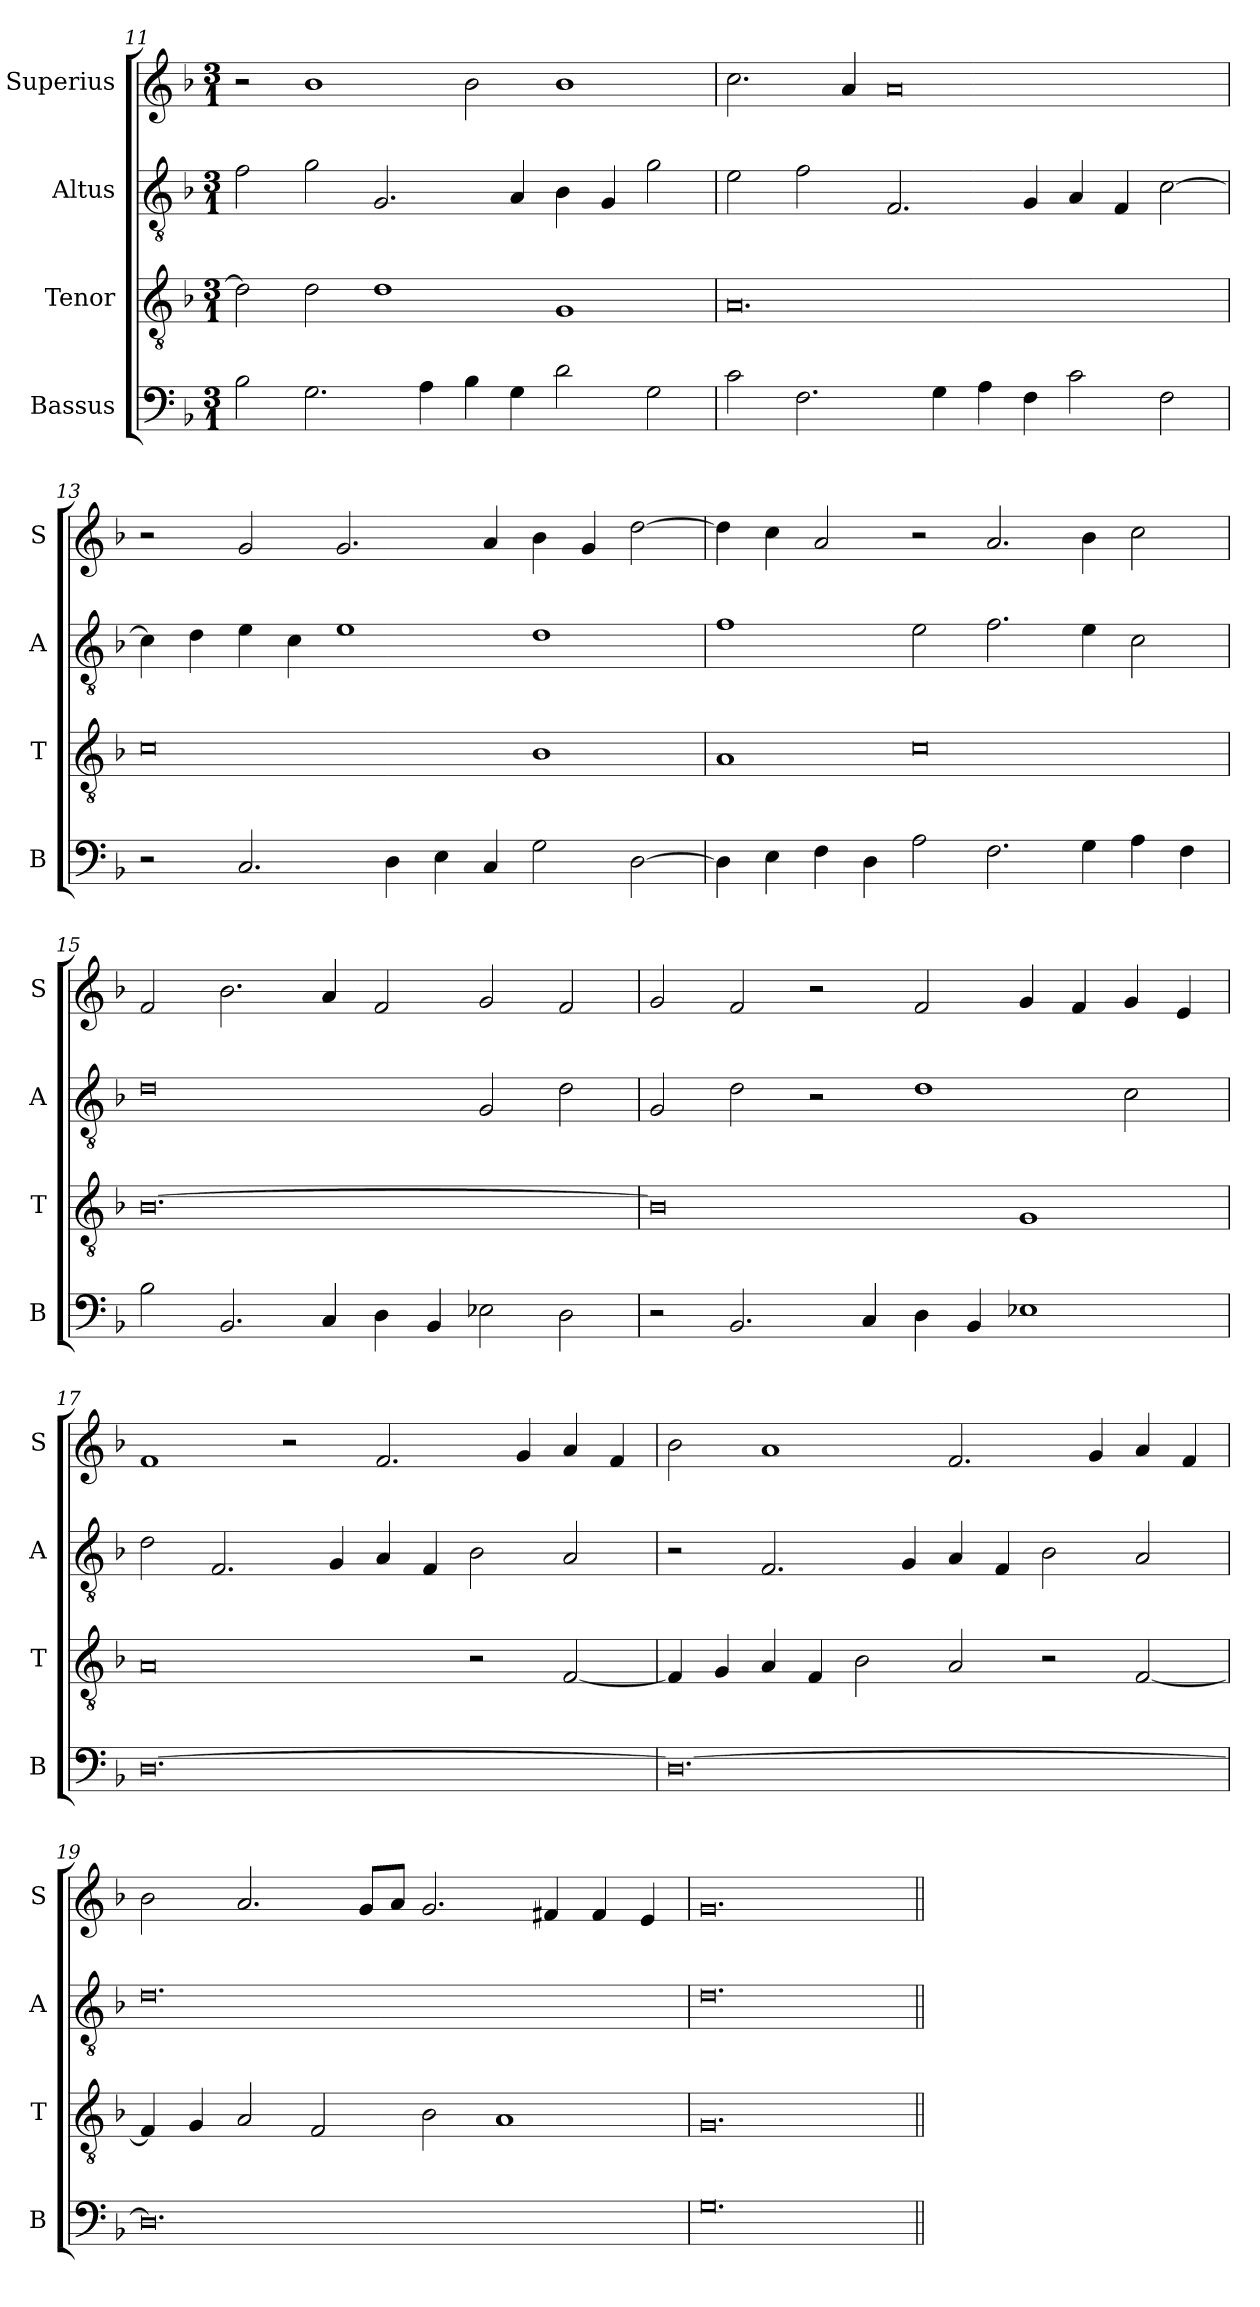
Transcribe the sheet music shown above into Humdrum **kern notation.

**kern	**kern	**kern	**kern
*part4	*part3	*part2	*part1
*staff4	*staff3	*staff2	*staff1
*I"Bassus	*I"Tenor	*I"Altus	*I"Superius
*I'B	*I'T	*I'A	*I'S
*clefF4	*clefGv2	*clefGv2	*clefG2
*k[b-]	*k[b-]	*k[b-]	*k[b-]
*M3/1	*M3/1	*M3/1	*M3/1
=11	=11	=11	=11
2B-\	2d\]	2f\	2r
2.G\	2d\	2g\	1b-
.	1d	2.G/	.
4A\	.	.	.
4B-\	.	.	2b-\
4G\	.	4A/	.
2d\	1G	4B-\	1b-
.	.	4G/	.
2G\	.	2g\	.
=12	=12	=12	=12
2c\	0.A	2e\	2.cc\
2.F\	.	2f\	.
.	.	.	4a/
.	.	2.F/	0a
4G\	.	.	.
4A\	.	.	.
4F\	.	4G/	.
2c\	.	4A/	.
.	.	4F/	.
2F\	.	[2c\	.
=13	=13	=13	=13
2r	0c	4c\]	2r
.	.	4d\	.
2.C/	.	4e\	2g/
.	.	4c\	.
.	.	1e	2.g/
4D\	.	.	.
4E\	.	.	.
4C/	.	.	4a/
2G\	1B-	1d	4b-\
.	.	.	4g/
[2D\	.	.	[2dd\
=14	=14	=14	=14
4D\]	1A	1f	4dd\]
4E\	.	.	4cc\
4F\	.	.	2a/
4D\	.	.	.
2A\	0c	2e\	2r
2.F\	.	2.f\	2.a/
4G\	.	4e\	4b-\
4A\	.	2c\	2cc\
4F\	.	.	.
=15	=15	=15	=15
2B-\	[0.B-	0d	2f/
2.BB-/	.	.	2.b-\
4C/	.	.	4a/
4D\	.	.	2f/
4BB-/	.	.	.
2E-X\	.	2G/	2g/
2D\	.	2d\	2f/
=16	=16	=16	=16
2r	0B-]	2G/	2g/
2.BB-/	.	2d\	2f/
.	.	2r	2r
4C/	.	.	.
4D\	.	1d	2f/
4BB-/	.	.	.
1E-X	1G	.	4g/
.	.	.	4f/
.	.	2c\	4g/
.	.	.	4e/
=17	=17	=17	=17
[0.D	0A	2d\	1f
.	.	2.F/	.
.	.	.	2r
.	.	4G/	.
.	.	4A/	2.f/
.	.	4F/	.
.	2r	2B-\	.
.	.	.	4g/
.	[2F/	2A/	4a/
.	.	.	4f/
=18	=18	=18	=18
0.D_	4F/]	2r	2b-\
.	4G/	.	.
.	4A/	2.F/	1a
.	4F/	.	.
.	2B-\	.	.
.	.	4G/	.
.	2A/	4A/	2.f/
.	.	4F/	.
.	2r	2B-\	.
.	.	.	4g/
.	[2F/	2A/	4a/
.	.	.	4f/
=19	=19	=19	=19
0.D]	4F/]	0.d	2b-\
.	4G/	.	.
.	2A/	.	2.a/
.	2F/	.	.
.	.	.	8g/L
.	.	.	8a/J
.	2B-\	.	2.g/
.	1A	.	.
.	.	.	4f#X/
.	.	.	4f#/
.	.	.	4e/
=20	=20	=20	=20
0.G	0.G	0.d	0.g
=||	=||	=||	=||
*-	*-	*-	*-
